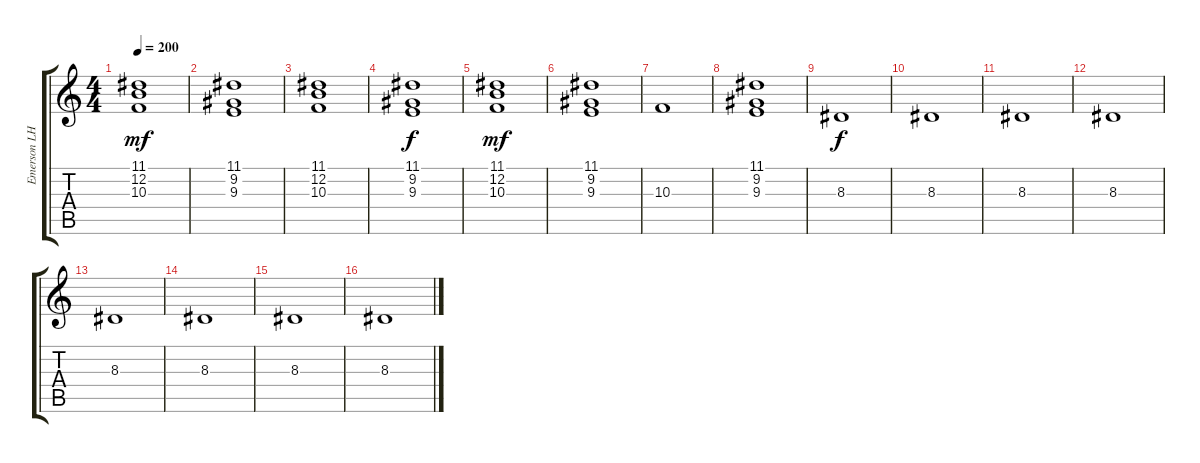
\track ("Emerson LH" "Emerson LH") {instrument percussiveorgan}
\staff {score tabs}
\tuning (E4 B3 G3 D3 A2 E2) {hide}
\ts (4 4)
\tempo 200
\clef g2
\ks c
(11.1 12.2 10.3).1{dy mf} |
(11.1 9.2 9.3).1 |
(11.1 12.2 10.3).1 |
(11.1 9.2 9.3).1{dy f} |
(11.1 12.2 10.3).1{dy mf} |
(11.1 9.2 9.3).1 |
10.3.1 |
(11.1 9.2 9.3).1 |
8.3.1{dy f} |
8.3.1 |
8.3.1 |
8.3.1 |
8.3.1 |
8.3.1 |
8.3.1 |
8.3.1
